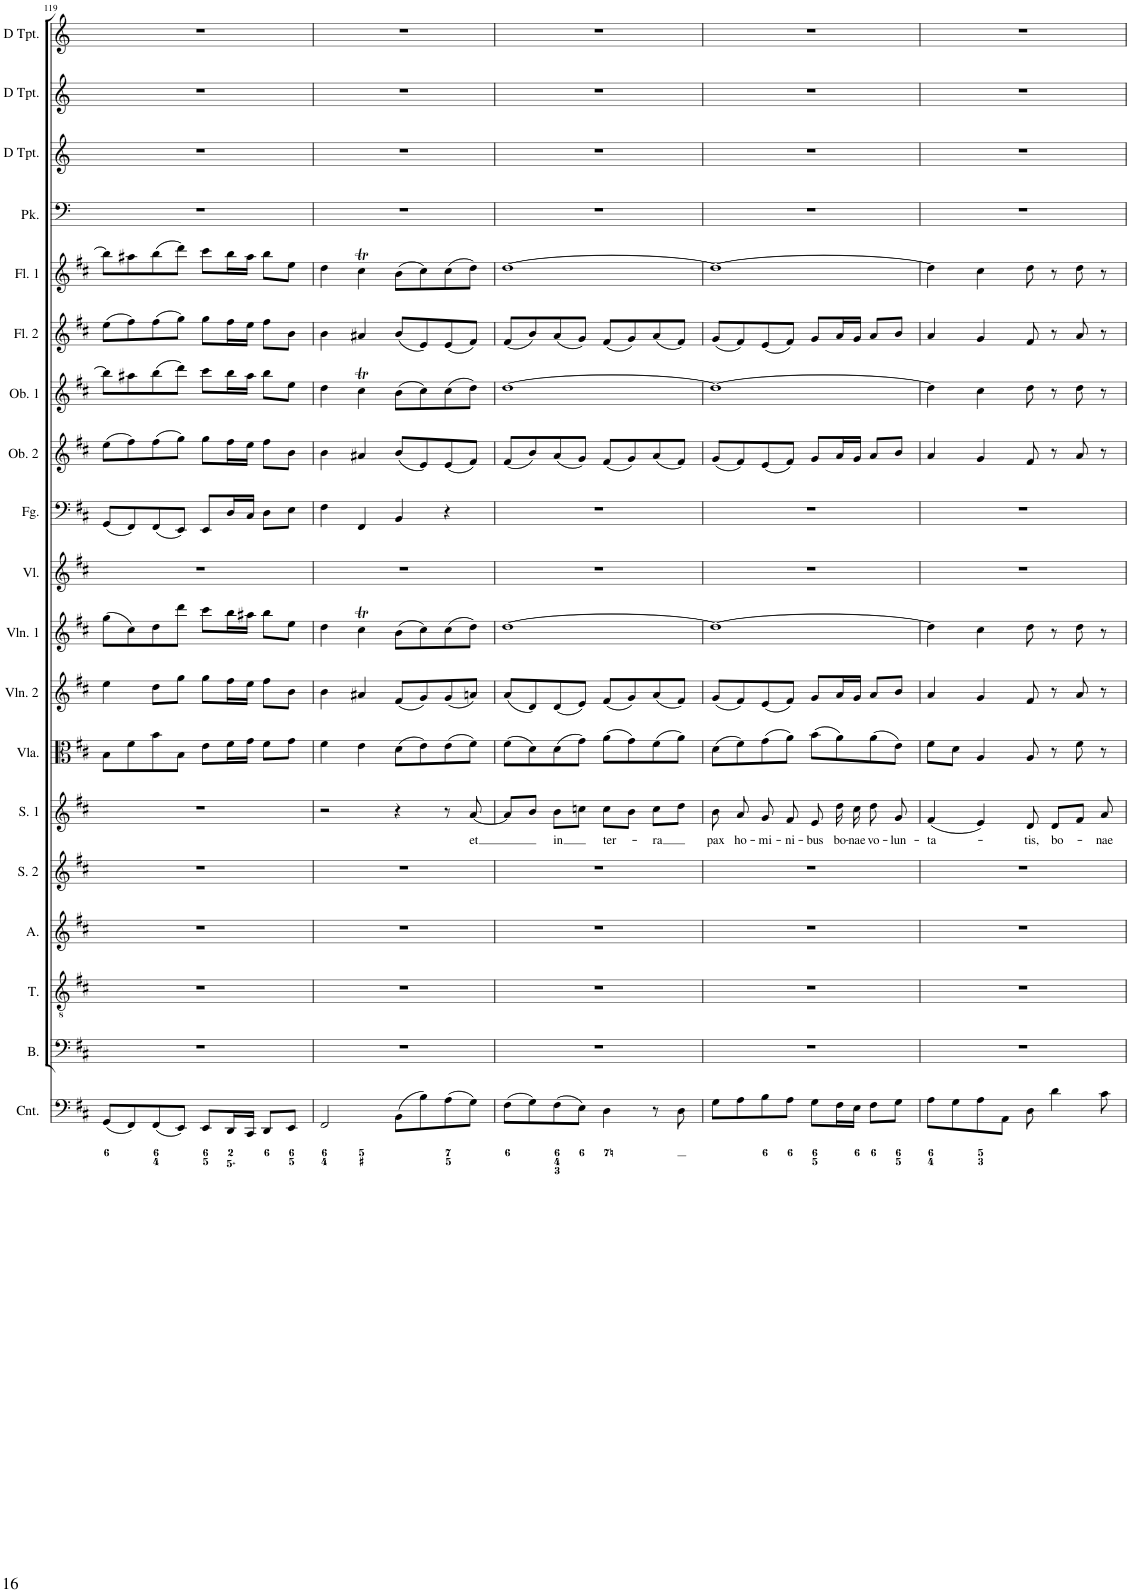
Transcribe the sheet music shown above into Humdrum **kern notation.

**kern	**kern	**kern	**kern	**kern	**kern	**text	**kern	**kern	**kern	**kern	**kern	**kern	**kern	**kern	**kern	**kern	**kern	**kern	**kern
*part19	*part18	*part17	*part16	*part15	*part14	*part14	*part13	*part12	*part11	*part10	*part9	*part8	*part7	*part6	*part5	*part4	*part3	*part2	*part1
*staff19	*staff18	*staff17	*staff16	*staff15	*staff14	*staff14	*staff13	*staff12	*staff11	*staff10	*staff9	*staff8	*staff7	*staff6	*staff5	*staff4	*staff3	*staff2	*staff1
*I"Continuo	*I"Basso	*I"Tenore	*I"Alto	*I"Soprano 2	*I"Soprano 1	*	*I"Viola	*I"Violino 2	*I"Violino 1	*I"Violino solo	*I"Fagotti	*I"Oboe d'amore 2	*I"Oboe d'amore 1	*I"Flauto traverso 2	*I"Flauto traverso 1	*I"Pauke	*I"D Trompete	*I"D Trompete	*I"D Trompete
*I'Cnt.	*I'B.	*I'T.	*I'A.	*I'S. 2	*I'S. 1	*	*I'Vla.	*I'Vln. 2	*I'Vln. 1	*I'Vl.	*I'Fg.	*I'Ob. 2	*I'Ob. 1	*I'Fl. 2	*I'Fl. 1	*I'Pk.	*I'D Tpt.	*I'D Tpt.	*I'D Tpt.
!!LO:PB:g=z
*clefF4	*clefF4	*clefGv2	*clefG2	*clefG2	*clefG2	*	*clefC3	*clefG2	*clefG2	*clefG2	*clefF4	*clefG2	*clefG2	*clefG2	*clefG2	*clefF4	*clefG2	*clefG2	*clefG2
*	*	*	*	*	*	*	*	*	*	*	*	*	*	*	*	*Trd-1c-2	*Trd-1c-2	*Trd-1c-2	*Trd-1c-2
*k[f#c#]	*k[f#c#]	*k[f#c#]	*k[f#c#]	*k[f#c#]	*k[f#c#]	*	*k[f#c#]	*k[f#c#]	*k[f#c#]	*k[f#c#]	*k[f#c#]	*k[f#c#]	*k[f#c#]	*k[f#c#]	*k[f#c#]	*k[]	*k[]	*k[]	*k[]
*M4/4	*M4/4	*M4/4	*M4/4	*M4/4	*M4/4	*	*M4/4	*M4/4	*M4/4	*M4/4	*M4/4	*M4/4	*M4/4	*M4/4	*M4/4	*M4/4	*M4/4	*M4/4	*M4/4
*met(c)	*met(c)	*met(c)	*met(c)	*met(c)	*met(c)	*	*met(c)	*met(c)	*met(c)	*met(c)	*met(c)	*met(c)	*met(c)	*met(c)	*met(c)	*met(c)	*met(c)	*met(c)	*met(c)
=119	=119	=119	=119	=119	=119	=119	=119	=119	=119	=119	=119	=119	=119	=119	=119	=119	=119	=119	=119
(8GG/L	1r	1r	1r	1r	1r	.	8B\L	4ee\	(8gg\L	1r	(8GG/L	(8ee\L	8bb\L]	(8ee\L	8bb\L]	1r	1r	1r	1r
8FF#/)	.	.	.	.	.	.	8f#\	.	8cc#\)	.	8FF#/)	8ff#\)	8aa#X\	8ff#\)	8aa#X\	.	.	.	.
(8FF#/	.	.	.	.	.	.	8b\	8dd\L	8dd\	.	(8FF#/	(8ff#\	(8bb\	(8ff#\	(8bb\	.	.	.	.
8EE/J)	.	.	.	.	.	.	8B\J	8gg\J	8ddd\J	.	8EE/J)	8gg\J)	8ddd\J)	8gg\J)	8ddd\J)	.	.	.	.
8EE/L	.	.	.	.	.	.	8e\L	8gg\L	8ccc#\L	.	8EE/L	8gg\L	8ccc#\L	8gg\L	8ccc#\L	.	.	.	.
!LO:TX:b:t=5	!	!	!	!	!	!	!	!	!	!	!	!	!	!	!	!	!	!	!
16DD/L	.	.	.	.	.	.	16f#\L	16ff#\L	16bb\L	.	16D/L	16ff#\L	16bb\L	16ff#\L	16bb\L	.	.	.	.
16CC#/JJ	.	.	.	.	.	.	16g\JJ	16ee\JJ	16aa#X\JJ	.	16C#/JJ	16ee\JJ	16aa#\JJ	16ee\JJ	16aa#\JJ	.	.	.	.
8DD/L	.	.	.	.	.	.	8f#\L	8ff#\L	8bb\L	.	8D\L	8ff#\L	8bb\L	8ff#\L	8bb\L	.	.	.	.
8EE/J	.	.	.	.	.	.	8g\J	8b\J	8ee\J	.	8E\J	8b\J	8ee\J	8b\J	8ee\J	.	.	.	.
=120	=120	=120	=120	=120	=120	=120	=120	=120	=120	=120	=120	=120	=120	=120	=120	=120	=120	=120	=120
2FF#/	1r	1r	1r	1r	2r	.	4f#\	4b\	4dd\	1r	4F#\	4b\	4dd\	4b\	4dd\	1r	1r	1r	1r
.	.	.	.	.	.	.	4e\	4a#X/	4cc#t\	.	4FF#/	4a#X/	4cc#t\	4a#X/	4cc#t\	.	.	.	.
(8BB\L	.	.	.	.	4r	.	(8d\L	(8f#/L	(8b\L	.	4BB/	(8b/L	(8b\L	(8b/L	(8b\L	.	.	.	.
8B\)	.	.	.	.	.	.	8e\)	8g/)	8cc#\)	.	.	8e/)	8cc#\)	8e/)	8cc#\)	.	.	.	.
(8A\	.	.	.	.	8r	.	(8e\	(8g/	(8cc#\	.	4r	(8e/	(8cc#\	(8e/	(8cc#\	.	.	.	.
!	!	!	!	!	!	!LO:LY:b	!	!	!	!	!	!	!	!	!	!	!	!	!
8G\J)	.	.	.	.	[8a/	et	8f#\J)	8an/J)	8dd\J)	.	.	8f#/J)	8dd\J)	8f#/J)	8dd\J)	.	.	.	.
=121	=121	=121	=121	=121	=121	=121	=121	=121	=121	=121	=121	=121	=121	=121	=121	=121	=121	=121	=121
(8F#\L	1r	1r	1r	1r	8a/L]	.	(8f#\L	(8a/L	[1dd	1r	1r	(8f#/L	[1dd	(8f#/L	[1dd	1r	1r	1r	1r
8G\)	.	.	.	.	8b/J	.	8d\)	8d/)	.	.	.	8b/)	.	8b/)	.	.	.	.	.
!	!	!	!	!	!	!LO:LY:b	!	!	!	!	!	!	!	!	!	!	!	!	!
(8F#\	.	.	.	.	8b\L	in	(8d\	(8d/	.	.	.	(8a/	.	(8a/	.	.	.	.	.
8E\J)	.	.	.	.	8ccn\J	.	8g\J)	8e/J)	.	.	.	8g/J)	.	8g/J)	.	.	.	.	.
!	!	!	!	!	!	!LO:LY:b	!	!	!	!	!	!	!	!	!	!	!	!	!
4D\	.	.	.	.	8cc\L	ter-	(8a\L	(8f#/L	.	.	.	(8f#/L	.	(8f#/L	.	.	.	.	.
.	.	.	.	.	8b\J	.	8g\)	8g/)	.	.	.	8g/)	.	8g/)	.	.	.	.	.
!	!	!	!	!	!	!LO:LY:b	!	!	!	!	!	!	!	!	!	!	!	!	!
8r	.	.	.	.	8cc\L	-ra	(8f#\	(8a/	.	.	.	(8a/	.	(8a/	.	.	.	.	.
8D\	.	.	.	.	8dd\J	.	8a\J)	8f#/J)	.	.	.	8f#/J)	.	8f#/J)	.	.	.	.	.
=122	=122	=122	=122	=122	=122	=122	=122	=122	=122	=122	=122	=122	=122	=122	=122	=122	=122	=122	=122
!	!	!	!	!	!	!LO:LY:b	!	!	!	!	!	!	!	!	!	!	!	!	!
8G\L	1r	1r	1r	1r	8b\	pax	(8d\L	(8g/L	1dd_	1r	1r	(8g/L	1dd_	(8g/L	1dd_	1r	1r	1r	1r
!	!	!	!	!	!	!LO:LY:b	!	!	!	!	!	!	!	!	!	!	!	!	!
8A\	.	.	.	.	8a/	ho-	8f#\)	8f#/)	.	.	.	8f#/)	.	8f#/)	.	.	.	.	.
!	!	!	!	!	!	!LO:LY:b	!	!	!	!	!	!	!	!	!	!	!	!	!
8B\	.	.	.	.	8g/	-mi-	(8g\	(8e/	.	.	.	(8e/	.	(8e/	.	.	.	.	.
!	!	!	!	!	!	!LO:LY:b	!	!	!	!	!	!	!	!	!	!	!	!	!
8A\J	.	.	.	.	8f#/	-ni-	8a\J)	8f#/J)	.	.	.	8f#/J)	.	8f#/J)	.	.	.	.	.
!	!	!	!	!	!	!LO:LY:b	!	!	!	!	!	!	!	!	!	!	!	!	!
8G\L	.	.	.	.	8e/	-bus	(8b\L	8g/L	.	.	.	8g/L	.	8g/L	.	.	.	.	.
!	!	!	!	!	!	!LO:LY:b	!	!	!	!	!	!	!	!	!	!	!	!	!
16F#\L	.	.	.	.	16dd\	bo-	8a\)	16a/L	.	.	.	16a/L	.	16a/L	.	.	.	.	.
!	!	!	!	!	!	!LO:LY:b	!	!	!	!	!	!	!	!	!	!	!	!	!
16E\JJ	.	.	.	.	16cc#\	-nae	.	16g/JJ	.	.	.	16g/JJ	.	16g/JJ	.	.	.	.	.
!	!	!	!	!	!	!LO:LY:b	!	!	!	!	!	!	!	!	!	!	!	!	!
8F#\L	.	.	.	.	8dd\	vo-	(8a\	8a/L	.	.	.	8a/L	.	8a/L	.	.	.	.	.
!	!	!	!	!	!	!LO:LY:b	!	!	!	!	!	!	!	!	!	!	!	!	!
8G\J	.	.	.	.	8g/	-lun-	8e\J)	8b/J	.	.	.	8b/J	.	8b/J	.	.	.	.	.
=123	=123	=123	=123	=123	=123	=123	=123	=123	=123	=123	=123	=123	=123	=123	=123	=123	=123	=123	=123
!	!	!	!	!	!	!LO:LY:b	!	!	!	!	!	!	!	!	!	!	!	!	!
8A\L	1r	1r	1r	1r	(4f#/	-ta-	8f#\L	4a/	4dd\]	1r	1r	4a/	4dd\]	4a/	4dd\]	1r	1r	1r	1r
8G\	.	.	.	.	.	.	8d\J	.	.	.	.	.	.	.	.	.	.	.	.
8A\	.	.	.	.	4e/)	.	4A/	4g/	4cc#\	.	.	4g/	4cc#\	4g/	4cc#\	.	.	.	.
8AA\J	.	.	.	.	.	.	.	.	.	.	.	.	.	.	.	.	.	.	.
!	!	!	!	!	!	!LO:LY:b	!	!	!	!	!	!	!	!	!	!	!	!	!
8D\	.	.	.	.	8d/	-tis,	8A/	8f#/	8dd\	.	.	8f#/	8dd\	8f#/	8dd\	.	.	.	.
!	!	!	!	!	!	!LO:LY:b	!	!	!	!	!	!	!	!	!	!	!	!	!
4d\	.	.	.	.	8d/L	bo-	8r	8r	8r	.	.	8r	8r	8r	8r	.	.	.	.
.	.	.	.	.	8f#/J	.	8f#\	8a/	8dd\	.	.	8a/	8dd\	8a/	8dd\	.	.	.	.
!	!	!	!	!	!	!LO:LY:b	!	!	!	!	!	!	!	!	!	!	!	!	!
8c#\	.	.	.	.	8a/	-nae	8r	8r	8r	.	.	8r	8r	8r	8r	.	.	.	.
=	=	=	=	=	=	=	=	=	=	=	=	=	=	=	=	=	=	=	=
*-	*-	*-	*-	*-	*-	*-	*-	*-	*-	*-	*-	*-	*-	*-	*-	*-	*-	*-	*-
